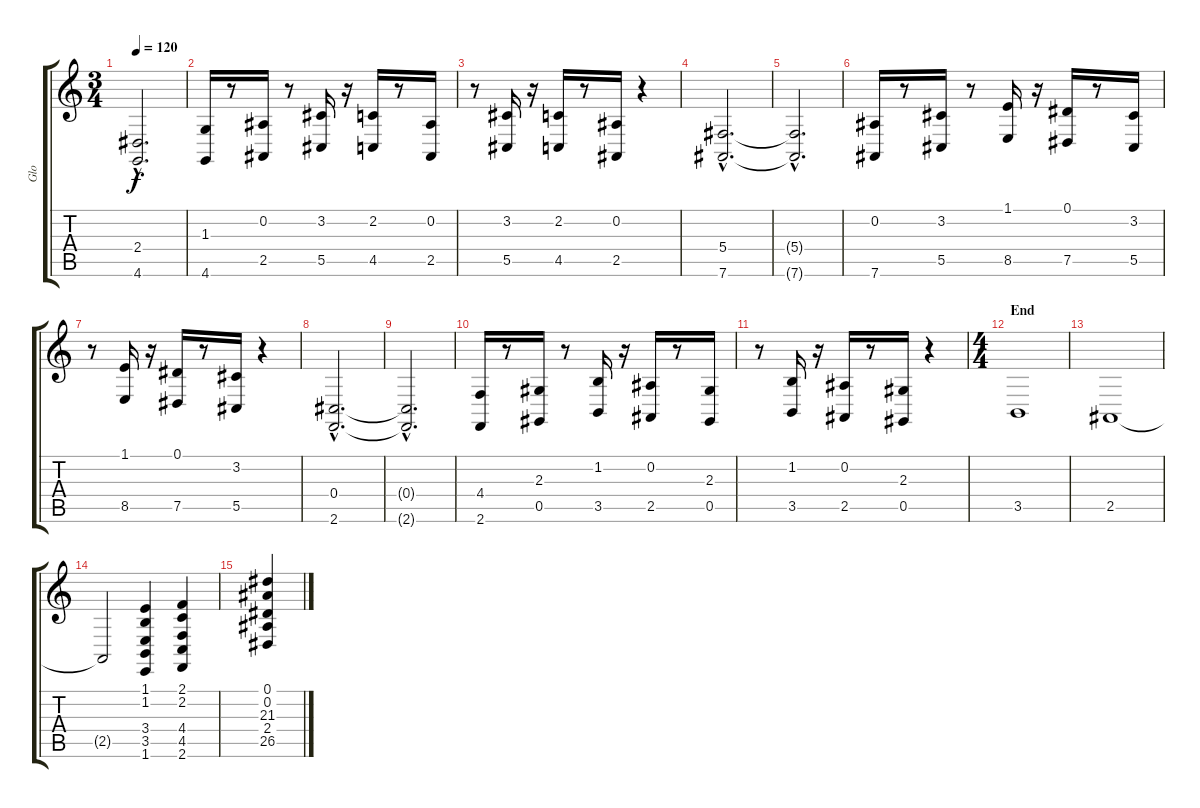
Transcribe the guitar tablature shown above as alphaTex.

\track ("Glo" "Glo") {instrument viola}
\staff {score tabs}
\tuning (Eb4 Bb3 Gb3 Db3 Ab2 Eb2) {hide}
\ts (3 4)
\tempo 120
\clef g2
\ks c
(2.4{hac t} 4.6{hac t}).2{d dy f} |
(1.3 4.6).16 r.8 (0.2 2.5).16 r.8 (3.2 5.5).16 r.16 (2.2 4.5).16 r.8 (0.2 2.5).16 |
r.8 (3.2 5.5).16 r.16 (2.2 4.5).16 r.8 (0.2 2.5).16 r.4 |
(5.4{hac} 7.6{hac}).2{d} |
(5.4{hac t} 7.6{hac t}).2{d} |
(0.2 7.6).16 r.8 (3.2 5.5).16 r.8 (1.1 8.5).16 r.16 (0.1 7.5).16 r.8 (3.2 5.5).16 |
r.8 (1.1 8.5).16 r.16 (0.1 7.5).16 r.8 (3.2 5.5).16 r.4 |
(0.4{hac} 2.6{hac}).2{d} |
(0.4{hac t} 2.6{hac t}).2{d} |
(4.4 2.6).16 r.8 (2.3 0.5).16 r.8 (1.2 3.5).16 r.16 (0.2 2.5).16 r.8 (2.3 0.5).16 |
r.8 (1.2 3.5).16 r.16 (0.2 2.5).16 r.8 (2.3 0.5).16 r.4 |
\ts (4 4)
\section ("" "End")
3.5.1 |
2.5.1 |
2.5{t}.2 (1.1 1.2 3.4 3.5 1.6).4 (2.1 2.2 4.4 4.5 2.6).4 |
(0.1 0.2 21.3 2.4 26.5).4{instrument orchestrahit}
